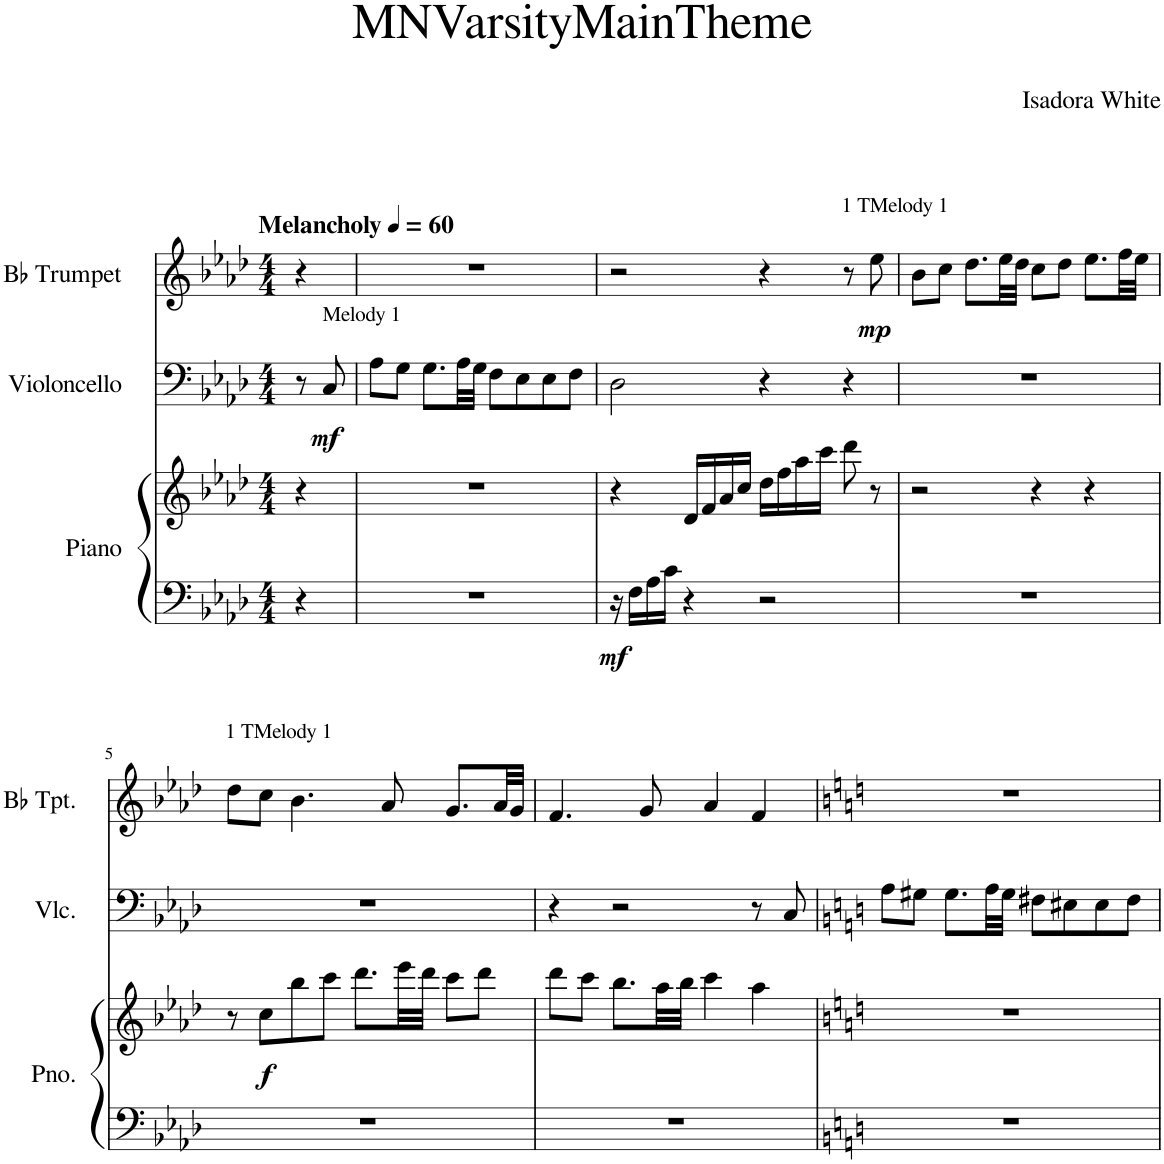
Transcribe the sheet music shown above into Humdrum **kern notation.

**kern	**kern	**dynam	**kern	**dynam	**kern	**dynam
*part3	*part3	*part3	*part2	*part2	*part1	*part1
*staff4	*staff3	*staff3/4	*staff2	*staff2	*staff1	*staff1
*I"Piano	*	*	*I"Violoncello	*	*I"Bb Trumpet	*
*I'Pno.	*	*	*I'Vlc.	*	*I'Bb Tpt.	*
*clefF4	*clefG2	*	*clefF4	*	*clefG2	*
*	*	*	*	*	*ITrd1c2	*
*k[b-e-a-d-]	*k[b-e-a-d-]	*	*k[b-e-a-d-]	*	*k[b-e-a-d-]	*
*M4/4	*M4/4	*	*M4/4	*	*M4/4	*
*MM60	*MM60	*	*MM60	*	*MM60	*
=1	=1	=1	=1	=1	=1	=1
!	!	!	!	!	!LO:TX:a:B:t=Melancholy	!
4r	4r	.	8r	.	4r	.
!	!	!	!LO:TX:a:t=Melody 1	!	!	!
!	!	!	!	!LO:DY:b	!	!
.	.	.	8C/	mf	.	.
=2	=2	=2	=2	=2	=2	=2
1r	1r	.	8A-\L	.	1r	.
.	.	.	8G\J	.	.	.
.	.	.	8.G\L	.	.	.
.	.	.	32A-\LL	.	.	.
.	.	.	32G\JJJ	.	.	.
.	.	.	8F\L	.	.	.
.	.	.	8E-\	.	.	.
.	.	.	8E-\	.	.	.
.	.	.	8F\J	.	.	.
=3	=3	=3	=3	=3	=3	=3
!	!	!LO:DY:b=2	!	!	!	!
16r	4r	mf	2D-\	.	2r	.
16F\LL	.	.	.	.	.	.
16A-\	.	.	.	.	.	.
16c\JJ	.	.	.	.	.	.
4r	16d-/LL	.	.	.	.	.
.	16f/	.	.	.	.	.
.	16a-/	.	.	.	.	.
.	16cc/JJ	.	.	.	.	.
2r	16dd-\LL	.	4r	.	4r	.
.	16ff\	.	.	.	.	.
.	16aa-\	.	.	.	.	.
.	16ccc\JJ	.	.	.	.	.
!	!	!	!	!	!LO:TX:a:t=1 TMelody 1	!
.	8ddd-\	.	4r	.	8r	.
!	!	!	!	!	!	!LO:DY:b
.	8r	.	.	.	8ee-\	mp
=4	=4	=4	=4	=4	=4	=4
1r	2r	.	1r	.	8b-\L	.
.	.	.	.	.	8cc\J	.
.	.	.	.	.	8.dd-\L	.
.	.	.	.	.	32ee-\LL	.
.	.	.	.	.	32dd-\JJJ	.
.	4r	.	.	.	8cc\L	.
.	.	.	.	.	8dd-\J	.
.	4r	.	.	.	8.ee-\L	.
.	.	.	.	.	32ff\LL	.
.	.	.	.	.	32ee-\JJJ	.
!!LO:LB:g=z
=5	=5	=5	=5	=5	=5	=5
!	!	!	!	!	!LO:TX:a:t=1 TMelody 1	!
1r	8r	.	1r	.	8dd-\L	.
!	!	!LO:DY:b	!	!	!	!
.	8cc\L	f	.	.	8cc\J	.
.	8bb-\	.	.	.	4.b-\	.
.	8ccc\J	.	.	.	.	.
.	8.ddd-\L	.	.	.	.	.
.	.	.	.	.	8a-/	.
.	32eee-\LL	.	.	.	.	.
.	32ddd-\JJJ	.	.	.	.	.
.	8ccc\L	.	.	.	8.g/L	.
.	8ddd-\J	.	.	.	.	.
.	.	.	.	.	32a-/LL	.
.	.	.	.	.	32g/JJJ	.
=6	=6	=6	=6	=6	=6	=6
1r	8ddd-\L	.	4r	.	4.f/	.
.	8ccc\J	.	.	.	.	.
.	8.bb-\L	.	2r	.	.	.
.	.	.	.	.	8g/	.
.	32aa-\LL	.	.	.	.	.
.	32bb-\JJJ	.	.	.	.	.
.	4ccc\	.	.	.	4a-/	.
.	4aa-\	.	8r	.	4f/	.
.	.	.	8C/	.	.	.
=7	=7	=7	=7	=7	=7	=7
*k[]	*k[]	*	*k[]	*	*k[]	*
1r	1r	.	8A\L	.	1r	.
.	.	.	8G#X\J	.	.	.
.	.	.	8.G#\L	.	.	.
.	.	.	32A\LL	.	.	.
.	.	.	32G#\JJJ	.	.	.
.	.	.	8F#X\L	.	.	.
.	.	.	8E#X\	.	.	.
.	.	.	8E#\	.	.	.
.	.	.	8F#\J	.	.	.
=	=	=	=	=	=	=
*-	*-	*-	*-	*-	*-	*-
